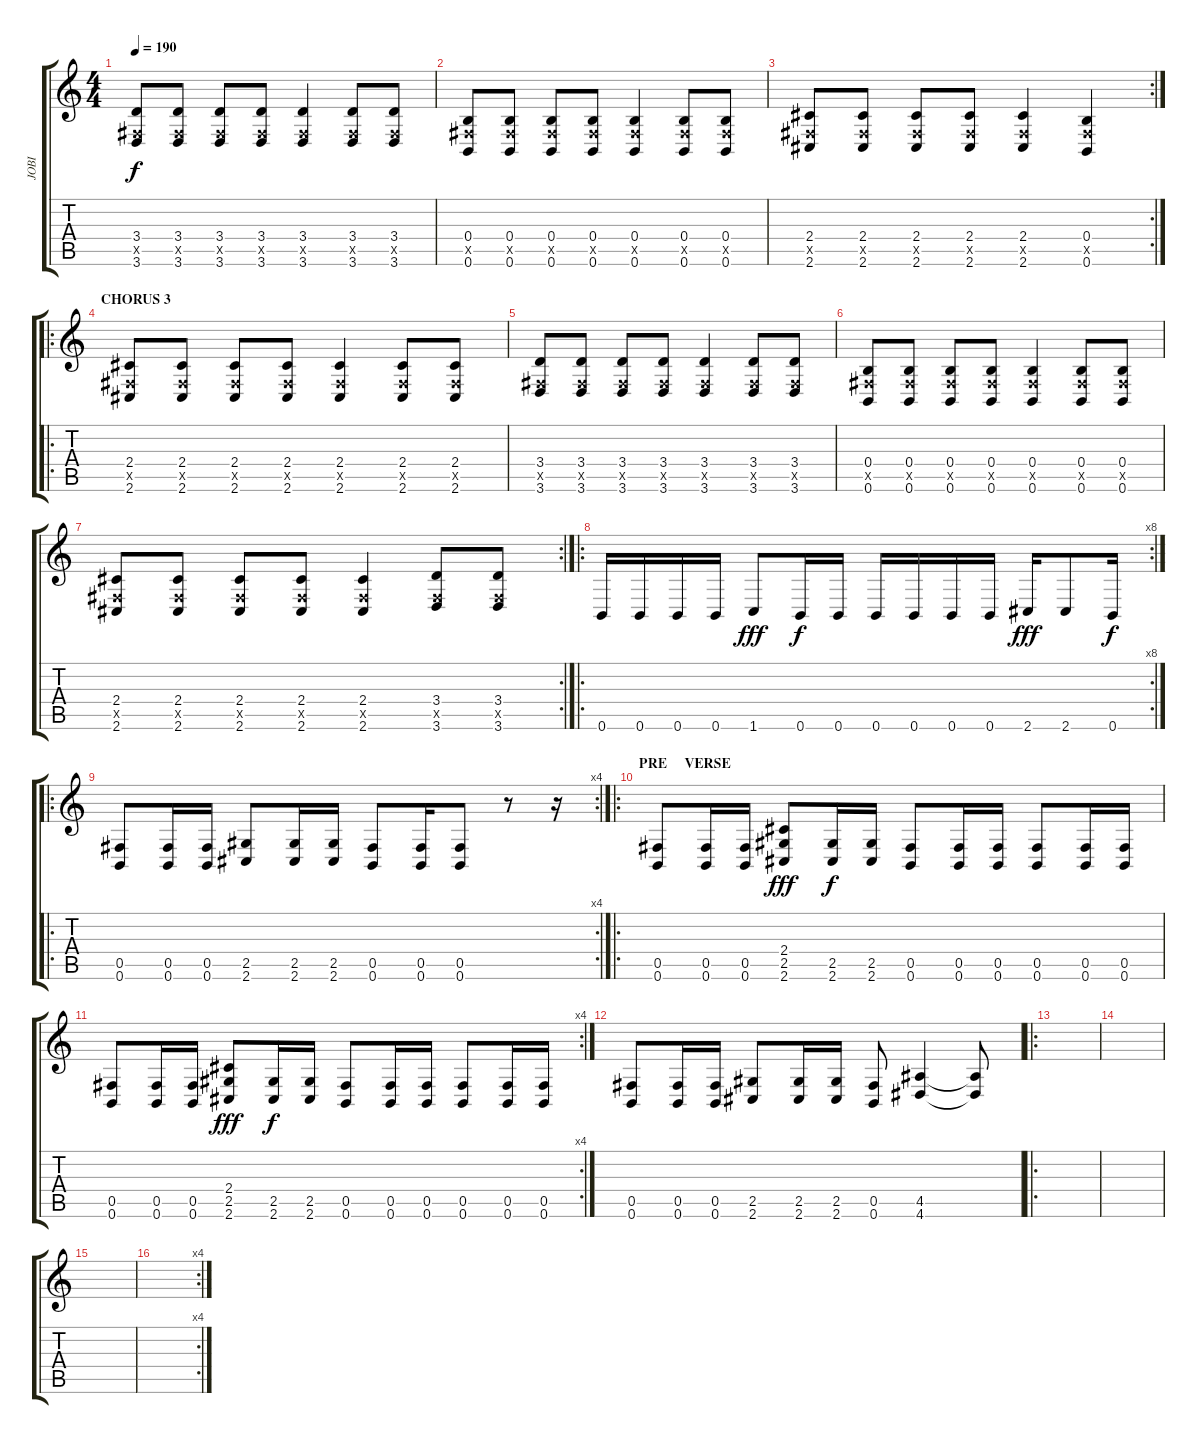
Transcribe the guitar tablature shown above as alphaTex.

\track ("JOBI" "JOBI") {instrument distortionguitar}
\staff {score tabs}
\tuning (Db4 Ab3 E3 B2 Gb2 B1) {hide}
\ts (4 4)
\tempo 190
\clef g2
\ks c
(3.4 0.5{x} 3.6).8{dy f} (3.4 0.5{x} 3.6).8 (3.4 0.5{x} 3.6).8 (3.4 0.5{x} 3.6).8 (3.4 0.5{x} 3.6).4 (3.4 0.5{x} 3.6).8 (3.4 0.5{x} 3.6).8 |
(0.4 0.5{x} 0.6).8 (0.4 0.5{x} 0.6).8 (0.4 0.5{x} 0.6).8 (0.4 0.5{x} 0.6).8 (0.4 0.5{x} 0.6).4 (0.4 0.5{x} 0.6).8 (0.4 0.5{x} 0.6).8 |
\rc 2
(2.4 0.5{x} 2.6).8 (2.4 0.5{x} 2.6).8 (2.4 0.5{x} 2.6).8 (2.4 0.5{x} 2.6).8 (2.4 0.5{x} 2.6).4 (0.4 0.5{x} 0.6).4 |
\ro
\section ("" "CHORUS 3")
(2.4 0.5{x} 2.6).8 (2.4 0.5{x} 2.6).8 (2.4 0.5{x} 2.6).8 (2.4 0.5{x} 2.6).8 (2.4 0.5{x} 2.6).4 (2.4 0.5{x} 2.6).8 (2.4 0.5{x} 2.6).8 |
(3.4 0.5{x} 3.6).8 (3.4 0.5{x} 3.6).8 (3.4 0.5{x} 3.6).8 (3.4 0.5{x} 3.6).8 (3.4 0.5{x} 3.6).4 (3.4 0.5{x} 3.6).8 (3.4 0.5{x} 3.6).8 |
(0.4 0.5{x} 0.6).8 (0.4 0.5{x} 0.6).8 (0.4 0.5{x} 0.6).8 (0.4 0.5{x} 0.6).8 (0.4 0.5{x} 0.6).4 (0.4 0.5{x} 0.6).8 (0.4 0.5{x} 0.6).8 |
\rc 2
(2.4 0.5{x} 2.6).8 (2.4 0.5{x} 2.6).8 (2.4 0.5{x} 2.6).8 (2.4 0.5{x} 2.6).8 (2.4 0.5{x} 2.6).4 (3.4 0.5{x} 3.6).8 (3.4 0.5{x} 3.6).8 |
\ro
\rc 8
0.6.16 0.6.16 0.6.16 0.6.16 1.6.8{dy fff} 0.6.16{dy f} 0.6.16 0.6.16 0.6.16 0.6.16 0.6.16 2.6.16{dy fff} 2.6.8 0.6.16{dy f} |
\ro
\rc 4
(0.5 0.6).8 (0.5 0.6).16 (0.5 0.6).16 (2.5 2.6).8 (2.5 2.6).16 (2.5 2.6).16 (0.5 0.6).8 (0.5 0.6).16 (0.5 0.6).8 r.8 r.16 |
\ro
\section ("" "PRE     VERSE")
(0.5 0.6).8 (0.5 0.6).16 (0.5 0.6).16 (2.4 2.5 2.6).8{dy fff} (2.5 2.6).16{dy f} (2.5 2.6).16 (0.5 0.6).8 (0.5 0.6).16 (0.5 0.6).16 (0.5 0.6).8 (0.5 0.6).16 (0.5 0.6).16 |
\rc 4
(0.5 0.6).8 (0.5 0.6).16 (0.5 0.6).16 (2.4 2.5 2.6).8{dy fff} (2.5 2.6).16{dy f} (2.5 2.6).16 (0.5 0.6).8 (0.5 0.6).16 (0.5 0.6).16 (0.5 0.6).8 (0.5 0.6).16 (0.5 0.6).16 |
(0.5 0.6).8 (0.5 0.6).16 (0.5 0.6).16 (2.5 2.6).8 (2.5 2.6).16 (2.5 2.6).16 (0.5 0.6).8 (4.5 4.6).4 (4.5{t} 4.6{t}).8 |
\ro
|
|
|
\rc 4
